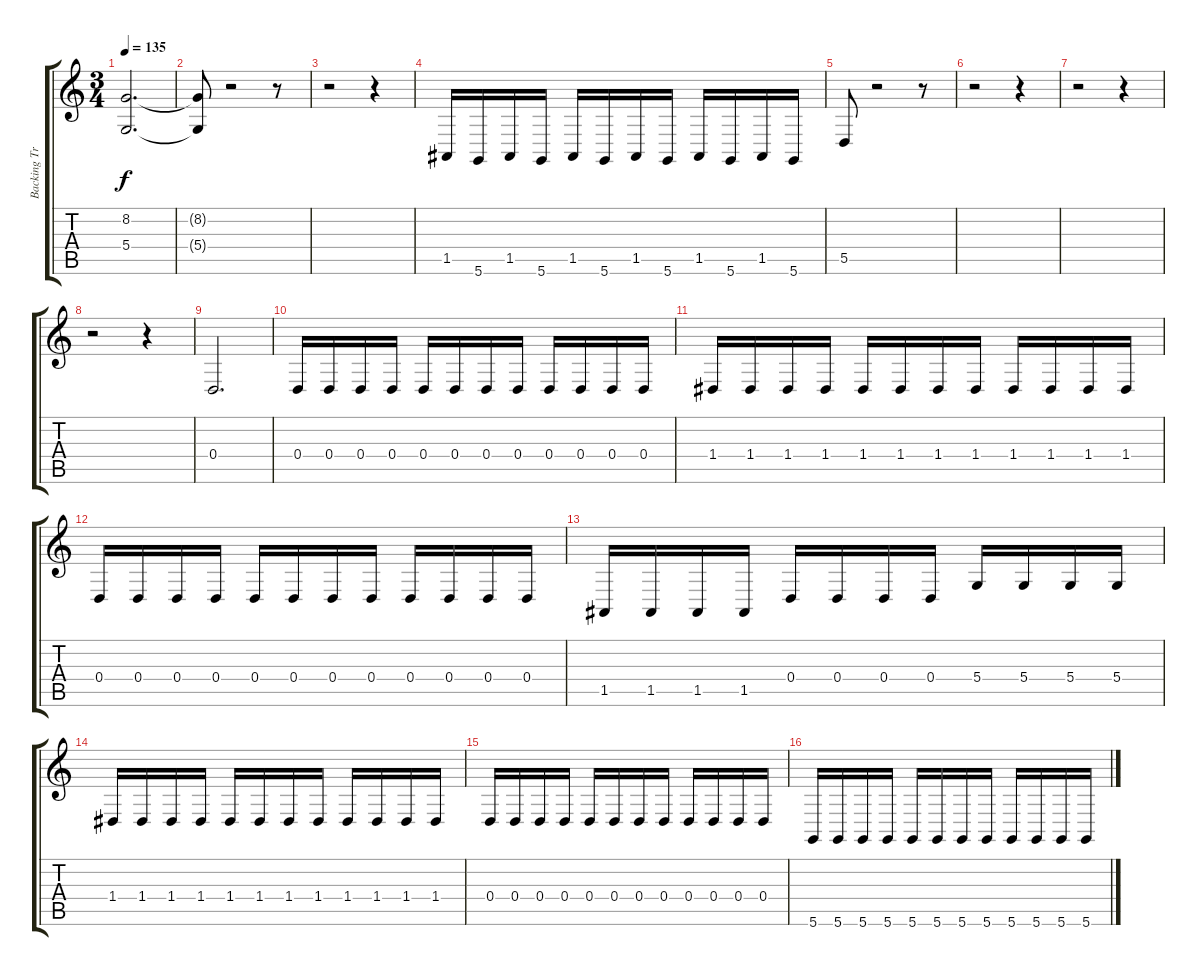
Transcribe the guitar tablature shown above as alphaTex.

\track ("Backing Track" "Backing Tr") {instrument cello}
\staff {score tabs}
\tuning (E4 B3 G3 D3 A2 D2) {hide}
\ts (3 4)
\tempo 135
\clef g2
\ks c
(8.2{t} 5.4{t}).2{d dy f} |
(8.2{t} 5.4{t}).8 r.2 r.8 |
r.2 r.4 |
1.5.16 5.6.16 1.5.16 5.6.16 1.5.16 5.6.16 1.5.16 5.6.16 1.5.16 5.6.16 1.5.16 5.6.16 |
5.5.8 r.2 r.8 |
r.2 r.4 |
r.2 r.4 |
r.2 r.4 |
0.4.2{d} |
0.4.16 0.4.16 0.4.16 0.4.16 0.4.16 0.4.16 0.4.16 0.4.16 0.4.16 0.4.16 0.4.16 0.4.16 |
1.4.16 1.4.16 1.4.16 1.4.16 1.4.16 1.4.16 1.4.16 1.4.16 1.4.16 1.4.16 1.4.16 1.4.16 |
0.4.16 0.4.16 0.4.16 0.4.16 0.4.16 0.4.16 0.4.16 0.4.16 0.4.16 0.4.16 0.4.16 0.4.16 |
1.5.16 1.5.16 1.5.16 1.5.16 0.4.16 0.4.16 0.4.16 0.4.16 5.4.16 5.4.16 5.4.16 5.4.16 |
1.4.16 1.4.16 1.4.16 1.4.16 1.4.16 1.4.16 1.4.16 1.4.16 1.4.16 1.4.16 1.4.16 1.4.16 |
0.4.16 0.4.16 0.4.16 0.4.16 0.4.16 0.4.16 0.4.16 0.4.16 0.4.16 0.4.16 0.4.16 0.4.16 |
5.6.16 5.6.16 5.6.16 5.6.16 5.6.16 5.6.16 5.6.16 5.6.16 5.6.16 5.6.16 5.6.16 5.6.16
